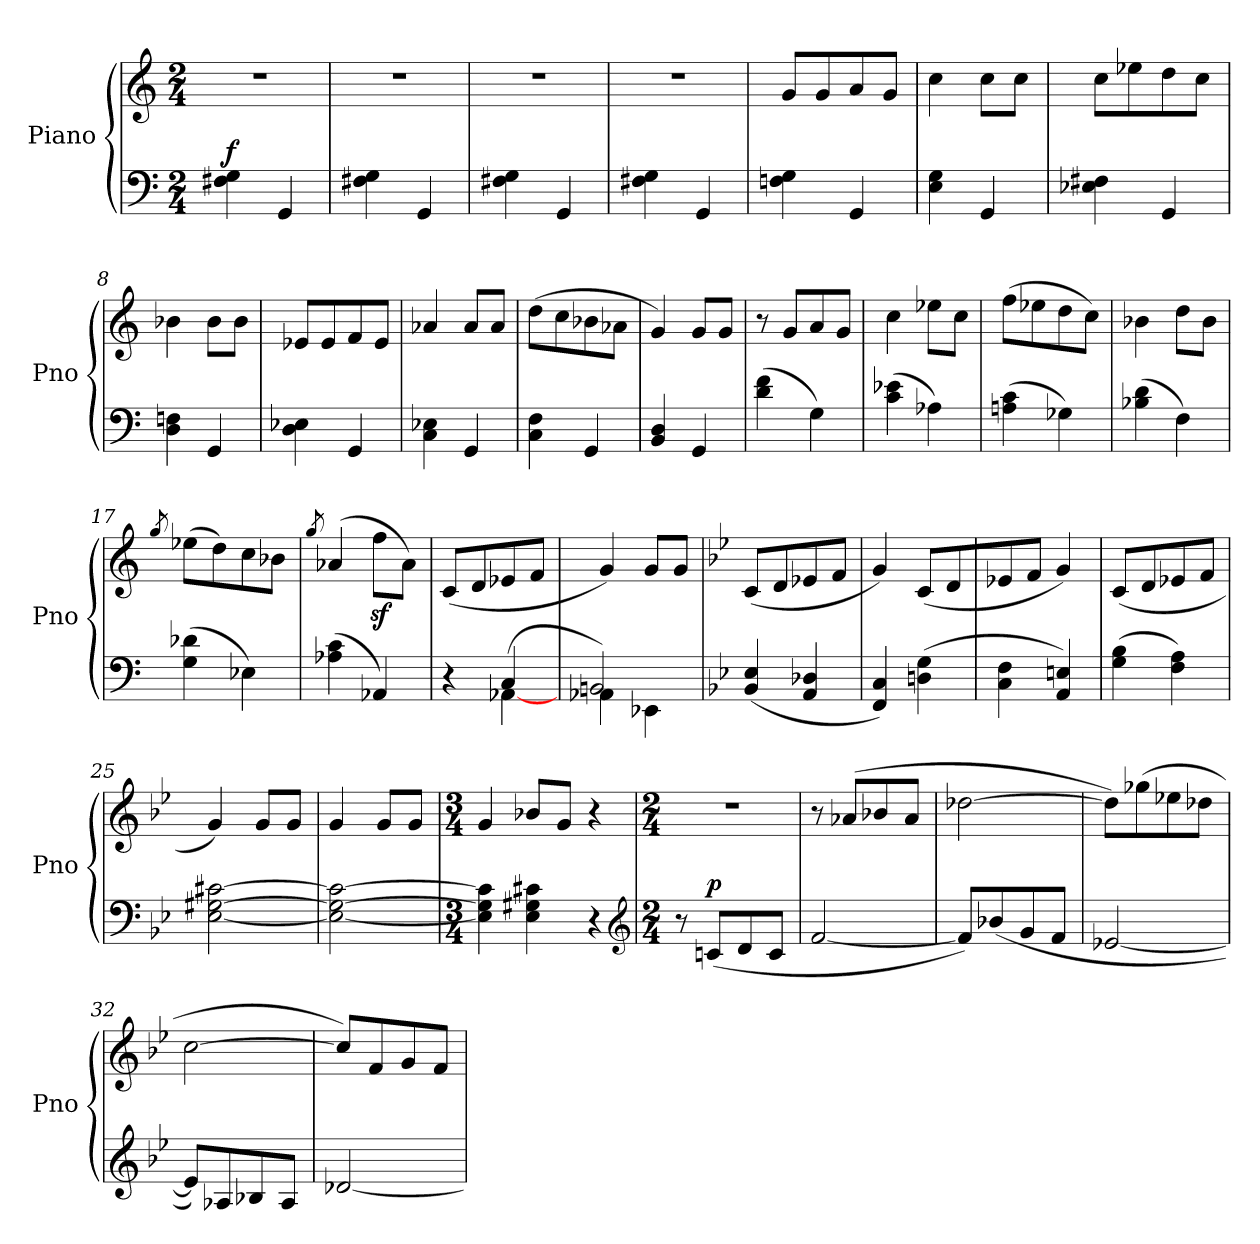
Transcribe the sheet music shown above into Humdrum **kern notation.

**kern	**dynam	**kern
*part2	*part2	*part1
*staff2	*staff2	*staff1
*I"Piano	*	*I"Piano
*I'Pno	*	*I'Pno
*clefF4	*	*clefG2
*M2/4	*	*M2/4
*MM112	*	*MM112
=1	=1	=1
!	!LO:DY:a	!LO:N:vis=1
4F#X\ 4G\	f	2r
4GG/	.	.
=2	=2	=2
!	!	!LO:N:vis=1
4F#X\ 4G\	.	2r
4GG/	.	.
=3	=3	=3
!	!	!LO:N:vis=1
4F#X\ 4G\	.	2r
4GG/	.	.
=4	=4	=4
!	!	!LO:N:vis=1
4F#X\ 4G\	.	2r
4GG/	.	.
=5	=5	=5
4Fn\ 4G\	.	8g/L
.	.	8g/
4GG/	.	8a/
.	.	8g/J
=6	=6	=6
4E\ 4G\	.	4cc\
4GG/	.	8cc\L
.	.	8cc\J
=7	=7	=7
4E-X\ 4F#X\	.	8cc\L
.	.	8ee-X\
4GG/	.	8dd\
.	.	8cc\J
!!LO:LB:g=z
=8	=8	=8
4D\ 4Fn\	.	4b-X\
4GG/	.	8b-\L
.	.	8b-\J
=9	=9	=9
4D\ 4E-X\	.	8e-X/L
.	.	8e-/
4GG/	.	8f/
.	.	8e-/J
=10	=10	=10
4C\ 4E-X\	.	4a-X/
4GG/	.	8a-/L
.	.	8a-/J
=11	=11	=11
4C\ 4F\	.	(8dd\L
.	.	8cc\
4GG/	.	8b-X\
.	.	8a-X\J
=12	=12	=12
4BB/ 4D/	.	4g/)
4GG/	.	8g/L
.	.	8g/J
=13	=13	=13
(4d\ 4f\	.	8r
.	.	8g/L
4G\)	.	8a/
.	.	8g/J
=14	=14	=14
(4c\ 4e-X\	.	4cc\
4A-X\)	.	8ee-X\L
.	.	8cc\J
!!LO:LB:g=z
=15	=15	=15
(4An\ 4c\	.	(8ff\L
.	.	8ee-X\
4G-X\)	.	8dd\
.	.	8cc\J)
=16	=16	=16
(4B-X\ 4d\	.	4b-X\
4F\)	.	8dd\L
.	.	8b-\J
=17	=17	=17
.	.	8qgg/
(4G\ 4d-X\	.	(8ee-X\L
.	.	8dd\)
4E-X\)	.	8cc\
.	.	8b-X\J
=18	=18	=18
.	.	8qgg/
(4A-X\ 4c\	.	(4a-X/
4AA-X/)	.	8ffz>\L
.	.	8a-\J)
=19	=19	=19
*^	*	*
4r	4ryy	.	(8c/L
.	.	.	8d/
4C/	([4AA-X\	.	8e-X/
.	.	.	8f/J
=20	=20	=20	=20
4AA-\	2BBn/)	.	4g/)
4EE-X\	.	.	8g/L
.	.	.	8g/J
*v	*v	*	*
!!LO:LB:g=z
=21	=21	=21
*k[b-e-]	*	*k[b-e-]
(4BB-/ 4E-/	.	(8c/L
.	.	8d/
4AA/ 4D-X/	.	8e-X/
.	.	8f/J
=22	=22	=22
4FF/ 4C/)	.	4g/)
(4Dn\ 4G\	.	(8c/L
.	.	8d/
=23	=23	=23
4C\ 4F\	.	8e-X/
.	.	8f/J
4AA/ 4En/)	.	4g/)
=24	=24	=24
(4G\ 4B-\	.	(8c/L
.	.	8d/
4F\ 4A\)	.	8e-X/
.	.	8f/J
=25	=25	=25
[2E-\ [2G#X\ [2c#X\	.	4g/)
.	.	8g/L
.	.	8g/J
=26	=26	=26
2E-\_ 2G#\_ 2c#\_	.	4g/
.	.	8g/L
.	.	8g/J
=27	=27	=27
*M3/4	*	*M3/4
4E-\] 4G#\] 4c#\]	.	4g/
4E-\ 4G#X\ 4c#X\	.	8b-X/L
.	.	8g/J
4r	.	4r
*clefG2	*	*
!!LO:LB:g=z
=28	=28	=28
*M2/4	*	*M2/4
*MM120	*	*
!	!	!LO:N:vis=1
8r	.	2r
!	!LO:DY:a	!
(8cn/L	p	.
8d/	.	.
8c/J	.	.
=29	=29	=29
[2f/	.	8r
.	.	(8a-X/L
.	.	8b-X/
.	.	8a-/J
=30	=30	=30
8f/L])	.	[2dd-X\
(8b-X/	.	.
8g/	.	.
8f/J	.	.
=31	=31	=31
[2e-X/	.	8dd-\L])
.	.	(8gg-X\
.	.	8ee-X\
.	.	8dd-X\J
=32	=32	=32
8e-/L])	.	[2cc\
8A-X/	.	.
8B-X/	.	.
8A-/J	.	.
=33	=33	=33
[2d-X/	.	8cc/L])
.	.	8f/
.	.	8g/
.	.	8f/J
=	=	=
*-	*-	*-
